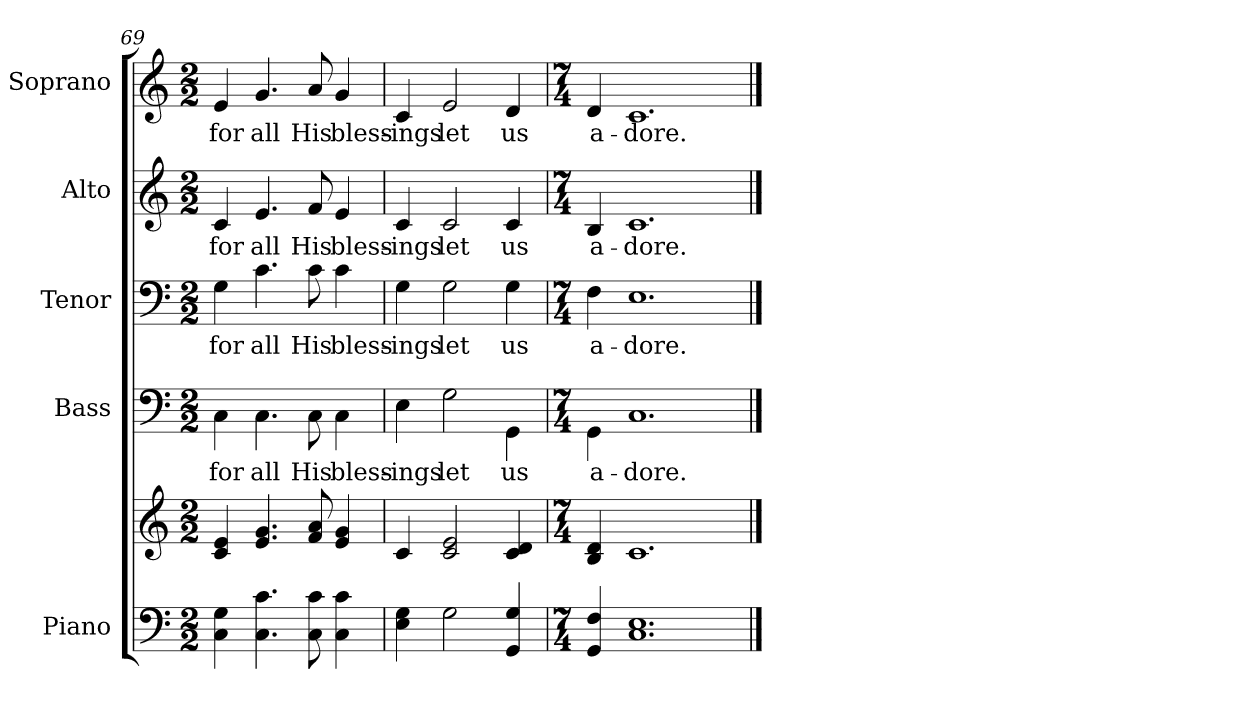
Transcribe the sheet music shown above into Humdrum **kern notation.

**kern	**kern	**kern	**text	**kern	**text	**kern	**text	**kern	**text
*part5	*part5	*part4	*part4	*part3	*part3	*part2	*part2	*part1	*part1
*staff6	*staff5	*staff4	*staff4	*staff3	*staff3	*staff2	*staff2	*staff1	*staff1
*I"Piano	*	*I"Bass	*	*I"Tenor	*	*I"Alto	*	*I"Soprano	*
*I'Pno.	*	*I'B.	*	*I'T.	*	*I'A.	*	*I'S.	*
*clefF4	*clefG2	*clefF4	*	*clefF4	*	*clefG2	*	*clefG2	*
*k[]	*k[]	*k[]	*	*k[]	*	*k[]	*	*k[]	*
*C:	*C:	*C:	*	*C:	*	*C:	*	*C:	*
*M2/2	*M2/2	*M2/2	*	*M2/2	*	*M2/2	*	*M2/2	*
=69	=69	=69	=69	=69	=69	=69	=69	=69	=69
!	!	!	!LO:LY:b:color=#000000	!	!	!	!	!	!
!	!	!	!	!	!LO:LY:b:color=#000000	!	!	!	!
!	!	!	!	!	!	!	!LO:LY:b:color=#000000	!	!
!	!	!	!	!	!	!	!	!	!LO:LY:b:color=#000000
4Ci\ 4Gi	4ci/ 4ei	4Ci\	for	4Gi\	for	4ci/	for	4ei/	for
!	!	!	!LO:LY:b:color=#000000	!	!	!	!	!	!
!	!	!	!	!	!LO:LY:b:color=#000000	!	!	!	!
!	!	!	!	!	!	!	!LO:LY:b:color=#000000	!	!
!	!	!	!	!	!	!	!	!	!LO:LY:b:color=#000000
4.Ci\ 4.ci	4.ei/ 4.gi	4.Ci\	all	4.ci\	all	4.ei/	all	4.gi/	all
!	!	!	!LO:LY:b:color=#000000	!	!	!	!	!	!
!	!	!	!	!	!LO:LY:b:color=#000000	!	!	!	!
!	!	!	!	!	!	!	!LO:LY:b:color=#000000	!	!
!	!	!	!	!	!	!	!	!	!LO:LY:b:color=#000000
8Ci\ 8ci	8fi/ 8ai	8Ci\	His	8ci\	His	8fi/	His	8ai/	His
!	!	!	!LO:LY:b:color=#000000	!	!	!	!	!	!
!	!	!	!	!	!LO:LY:b:color=#000000	!	!	!	!
!	!	!	!	!	!	!	!LO:LY:b:color=#000000	!	!
!	!	!	!	!	!	!	!	!	!LO:LY:b:color=#000000
4Ci\ 4ci	4ei/ 4gi	4Ci\	bless-	4ci\	bless-	4ei/	bless-	4gi/	bless-
!!LO:PB:g=z
=70	=70	=70	=70	=70	=70	=70	=70	=70	=70
!	!	!	!LO:LY:b:color=#000000	!	!	!	!	!	!
!	!	!	!	!	!LO:LY:b:color=#000000	!	!	!	!
!	!	!	!	!	!	!	!LO:LY:b:color=#000000	!	!
!	!	!	!	!	!	!	!	!	!LO:LY:b:color=#000000
4Ei\ 4Gi	4ci/	4Ei\	-ings	4Gi\	-ings	4ci/	-ings	4ci/	-ings
!	!	!	!LO:LY:b:color=#000000	!	!	!	!	!	!
!	!	!	!	!	!LO:LY:b:color=#000000	!	!	!	!
!	!	!	!	!	!	!	!LO:LY:b:color=#000000	!	!
!	!	!	!	!	!	!	!	!	!LO:LY:b:color=#000000
2Gi\	2ci/ 2ei	2Gi\	let	2Gi\	let	2ci/	let	2ei/	let
!	!	!	!LO:LY:b:color=#000000	!	!	!	!	!	!
!	!	!	!	!	!LO:LY:b:color=#000000	!	!	!	!
!	!	!	!	!	!	!	!LO:LY:b:color=#000000	!	!
!	!	!	!	!	!	!	!	!	!LO:LY:b:color=#000000
4GGi/ 4Gi	4ci/ 4di	4GGi\	us	4Gi\	us	4ci/	us	4di/	us
=71	=71	=71	=71	=71	=71	=71	=71	=71	=71
*M7/4	*M7/4	*M7/4	*	*M7/4	*	*M7/4	*	*M7/4	*
!	!	!	!LO:LY:b:color=#000000	!	!	!	!	!	!
!	!	!	!	!	!LO:LY:b:color=#000000	!	!	!	!
!	!	!	!	!	!	!	!LO:LY:b:color=#000000	!	!
!	!	!	!	!	!	!	!	!	!LO:LY:b:color=#000000
4GGi/ 4Fi	4Bi/ 4di	4GGi\	a-	4Fi\	a-	4Bi/	a-	4di/	a-
!	!	!	!LO:LY:b:color=#000000	!	!	!	!	!	!
!	!	!	!	!	!LO:LY:b:color=#000000	!	!	!	!
!	!	!	!	!	!	!	!LO:LY:b:color=#000000	!	!
!	!	!	!	!	!	!	!	!	!LO:LY:b:color=#000000
1.Ci 1.Ei	1.ci	1.Ci	-dore.	1.Ei	-dore.	1.ci	-dore.	1.ci	-dore.
==	==	==	==	==	==	==	==	==	==
*-	*-	*-	*-	*-	*-	*-	*-	*-	*-
